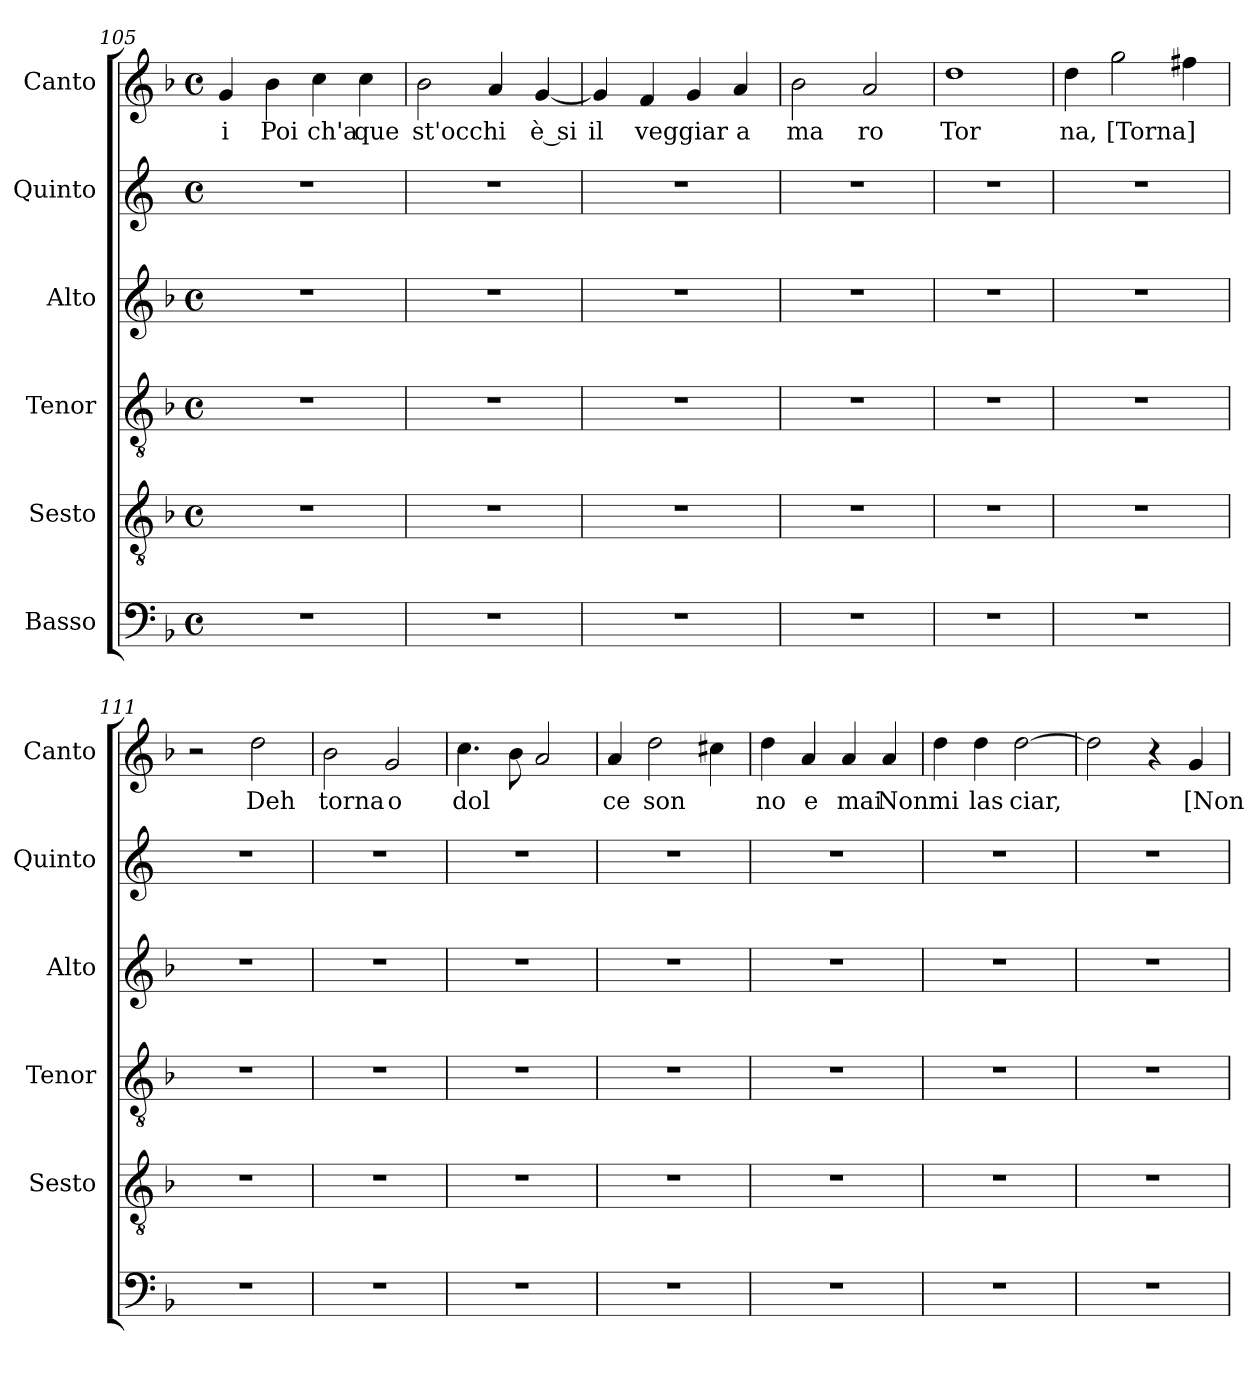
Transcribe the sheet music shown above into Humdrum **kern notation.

**kern	**kern	**kern	**kern	**kern	**kern	**text
*part6	*part5	*part4	*part3	*part2	*part1	*part1
*staff6	*staff5	*staff4	*staff3	*staff2	*staff1	*staff1
*I"Basso	*I"Sesto	*I"Tenor	*I"Alto	*I"Quinto	*I"Canto	*
*	*I'Sesto	*I'Tenor	*I'Alto	*I'Quinto	*I'Canto	*
*clefF4	*clefGv2	*clefGv2	*clefG2	*clefG2	*clefG2	*
*k[b-]	*k[b-]	*k[b-]	*k[b-]	*k[]	*k[b-]	*
*F:	*F:	*F:	*F:	*C:	*F:	*
*M4/4	*M4/4	*M4/4	*M4/4	*M4/4	*M4/4	*
*met(c)	*met(c)	*met(c)	*met(c)	*met(c)	*met(c)	*
=105	=105	=105	=105	=105	=105	=105
!	!	!	!	!	!	!LO:LY:b:cj
1r	1r	1r	1r	1r	4g/	i
!	!	!	!	!	!	!LO:LY:b:cj
.	.	.	.	.	4b-\	Poi
!	!	!	!	!	!	!LO:LY:b:cj
.	.	.	.	.	4cc\	ch'a
!	!	!	!	!	!	!LO:LY:b:cj
.	.	.	.	.	4cc\	que
!!LO:LB:g=z
=106	=106	=106	=106	=106	=106	=106
!	!	!	!	!	!	!LO:LY:b:cj
1r	1r	1r	1r	1r	2b-\	st'occhi
.	.	.	.	.	4a/	.
!	!	!	!	!	!	!LO:LY:b:rj
.	.	.	.	.	[<4g/	è si
=107	=107	=107	=107	=107	=107	=107
!	!	!	!	!	!	!LO:LY:b:rj
1r	1r	1r	1r	1r	4g/]	il
!	!	!	!	!	!	!LO:LY:b
.	.	.	.	.	4f/	veggiar
.	.	.	.	.	4g/	.
!	!	!	!	!	!	!LO:LY:b:cj
.	.	.	.	.	4a/	a
=108	=108	=108	=108	=108	=108	=108
!	!	!	!	!	!	!LO:LY:b:cj
1r	1r	1r	1r	1r	2b-\	ma
!	!	!	!	!	!	!LO:LY:b:cj
.	.	.	.	.	2a/	ro
=109	=109	=109	=109	=109	=109	=109
!	!	!	!	!	!	!LO:LY:b:cj
1r	1r	1r	1r	1r	1dd	Tor
=110	=110	=110	=110	=110	=110	=110
!	!	!	!	!	!	!LO:LY:b:cj
1r	1r	1r	1r	1r	4dd\	na,
!	!	!	!	!	!	!LO:LY:b:cj
.	.	.	.	.	2gg\	[Torna]
.	.	.	.	.	4ff#X\	.
=111	=111	=111	=111	=111	=111	=111
1r	1r	1r	1r	1r	2r	.
!	!	!	!	!	!	!LO:LY:b:cj
.	.	.	.	.	2dd\	Deh
=112	=112	=112	=112	=112	=112	=112
!	!	!	!	!	!	!LO:LY:b:cj
1r	1r	1r	1r	1r	2b-\	torna
!	!	!	!	!	!	!LO:LY:b
.	.	.	.	.	2g/	o
=113	=113	=113	=113	=113	=113	=113
!	!	!	!	!	!	!LO:LY:b
1r	1r	1r	1r	1r	4.cc\	dol
.	.	.	.	.	8b-\	.
.	.	.	.	.	2a/	.
=114	=114	=114	=114	=114	=114	=114
!	!	!	!	!	!	!LO:LY:b:cj
1r	1r	1r	1r	1r	4a/	ce
!	!	!	!	!	!	!LO:LY:b
.	.	.	.	.	2dd\	son
.	.	.	.	.	4cc#\	.
=115	=115	=115	=115	=115	=115	=115
!	!	!	!	!	!	!LO:LY:b:cj
1r	1r	1r	1r	1r	4dd\	no
!	!	!	!	!	!	!LO:LY:b:cj
.	.	.	.	.	4a/	e
!	!	!	!	!	!	!LO:LY:b:cj
.	.	.	.	.	4a/	mai
!	!	!	!	!	!	!LO:LY:b:cj
.	.	.	.	.	4a/	Non
!!LO:LB:g=z
=116	=116	=116	=116	=116	=116	=116
!	!	!	!	!	!	!LO:LY:b:cj
1r	1r	1r	1r	1r	4dd\	mi
!	!	!	!	!	!	!LO:LY:b:cj
.	.	.	.	.	4dd\	las
!	!	!	!	!	!	!LO:LY:b
.	.	.	.	.	[>2dd\	ciar,
=117	=117	=117	=117	=117	=117	=117
1r	1r	1r	1r	1r	2dd\]	.
.	.	.	.	.	4r	.
!	!	!	!	!	!	!LO:LY:b:cj
.	.	.	.	.	4g/	[Non
=	=	=	=	=	=	=
*-	*-	*-	*-	*-	*-	*-
